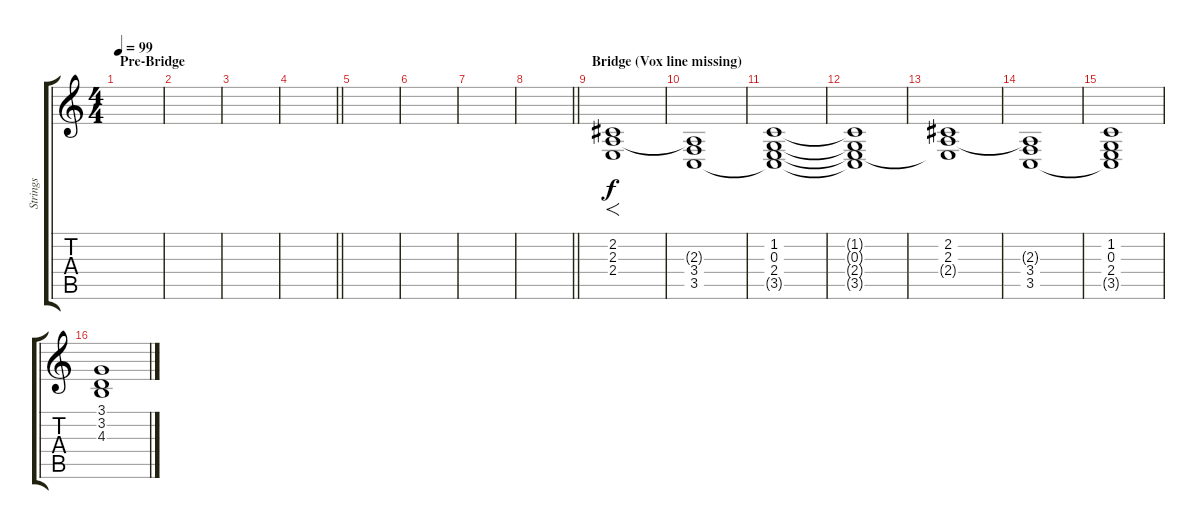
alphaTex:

\track ("Strings" "Strings") {instrument synthstrings1}
\staff {score tabs}
\tuning (E4 B3 G3 D3 A2 E2) {hide}
\ts (4 4)
\section ("" "Pre-Bridge")
\tempo 99
\clef g2
\ks c
|
|
|
\barLineRight lightlight
|
|
|
|
\barLineRight lightlight
|
\section ("" "Bridge (Vox line missing)")
(2.2 2.3 2.4).1{f instrument stringensemble2} |
(2.3{t} 3.4 3.5).1 |
(1.2 0.3 2.4 3.5{t}).1 |
(1.2{t} 0.3{t} 2.4{t} 3.5{t}).1 |
(2.2 2.3 2.4{t}).1 |
(2.3{t} 3.4 3.5).1 |
(1.2 0.3 2.4 3.5{t}).1 |
(3.1 3.2 4.3).1{volume 0}
